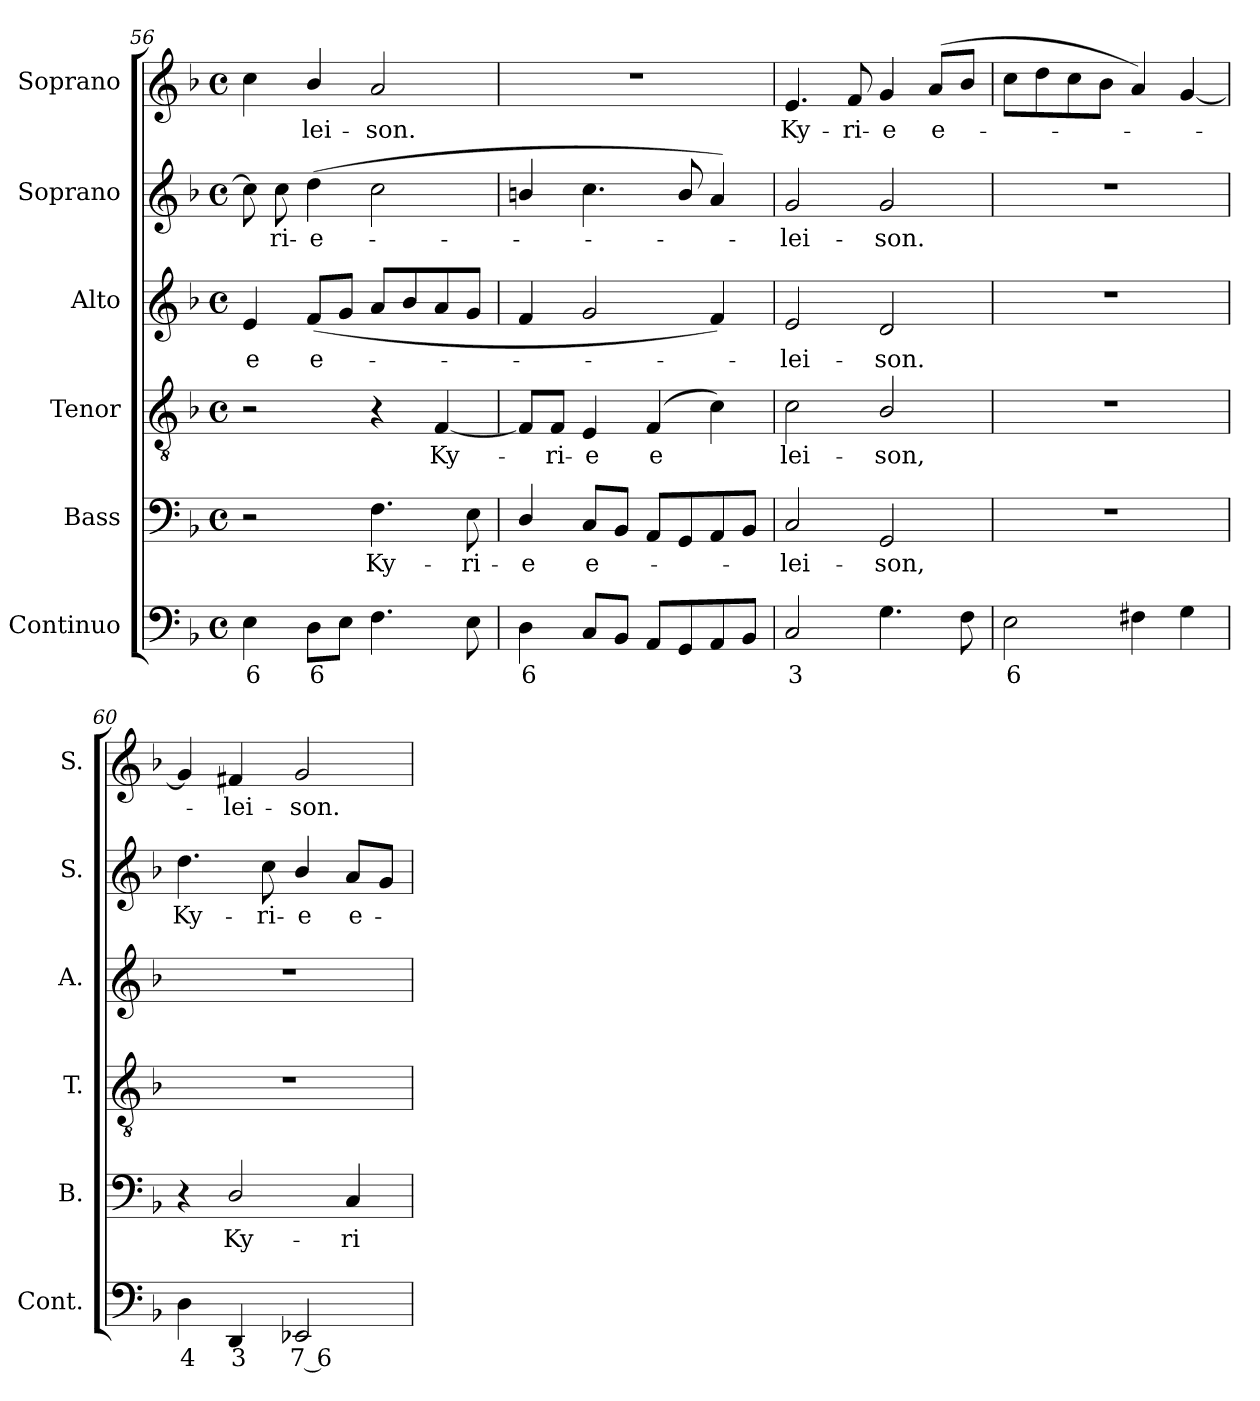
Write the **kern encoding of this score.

**kern	**text	**kern	**text	**kern	**text	**kern	**text	**kern	**text	**kern	**text
*part6	*part6	*part5	*part5	*part4	*part4	*part3	*part3	*part2	*part2	*part1	*part1
*staff6	*staff6	*staff5	*staff5	*staff4	*staff4	*staff3	*staff3	*staff2	*staff2	*staff1	*staff1
*I"Continuo	*	*I"Bass	*	*I"Tenor	*	*I"Alto	*	*I"Soprano	*	*I"Soprano	*
*I'Cont.	*	*I'B.	*	*I'T.	*	*I'A.	*	*I'S.	*	*I'S.	*
*clefF4	*	*clefF4	*	*clefGv2	*	*clefG2	*	*clefG2	*	*clefG2	*
*	*	*	*	*ITrd7c12	*	*	*	*	*	*	*
*k[b-]	*	*k[b-]	*	*k[b-]	*	*k[b-]	*	*k[b-]	*	*k[b-]	*
*F:	*	*F:	*	*F:	*	*F:	*	*F:	*	*F:	*
*M4/4	*	*M4/4	*	*M4/4	*	*M4/4	*	*M4/4	*	*M4/4	*
*met(c)	*	*met(c)	*	*met(c)	*	*met(c)	*	*met(c)	*	*met(c)	*
=56	=56	=56	=56	=56	=56	=56	=56	=56	=56	=56	=56
!	!LO:LY:b:color=#000000	!	!	!	!	!	!	!	!	!	!
!	!	!	!	!	!	!	!LO:LY:b:color=#000000	!	!	!	!
4Ei\	6	2r	.	2r	.	4ei/	-e	8cci\]	.	4cci\	.
!	!	!	!	!	!	!	!	!	!LO:LY:b:color=#000000	!	!
.	.	.	.	.	.	.	.	8cci\	-ri-	.	.
!	!LO:LY:b:color=#000000	!	!	!	!	!	!	!	!	!	!
!	!	!	!	!	!	!	!LO:LY:b:color=#000000	!	!	!	!
!	!	!	!	!	!	!	!	!	!LO:LY:b:color=#000000	!	!
!	!	!	!	!	!	!	!	!	!	!	!LO:LY:b:color=#000000
8Di\L	6	.	.	.	.	(8fi/L	e-	(4ddi\	-e-	4b-i/	-lei-
8Ei\J	.	.	.	.	.	8gi/J	.	.	.	.	.
!	!	!	!LO:LY:b:color=#000000	!	!	!	!	!	!	!	!
!	!	!	!	!	!	!	!	!	!	!	!LO:LY:b:color=#000000
4.Fi\	.	4.Fi\	Ky-	4r	.	8ai/L	.	2cci\	.	2ai/	-son.
.	.	.	.	.	.	8b-i/	.	.	.	.	.
!	!	!	!	!	!LO:LY:b:color=#000000	!	!	!	!	!	!
.	.	.	.	[4FFi/	Ky-	8ai/	.	.	.	.	.
!	!	!	!LO:LY:b:color=#000000	!	!	!	!	!	!	!	!
8Ei\	.	8Ei\	-ri-	.	.	8gi/J	.	.	.	.	.
=57	=57	=57	=57	=57	=57	=57	=57	=57	=57	=57	=57
!	!LO:LY:b:color=#000000	!	!	!	!	!	!	!	!	!	!
!	!	!	!LO:LY:b:color=#000000	!	!	!	!	!	!	!	!
4Di\	6	4Di/	-e	8FFi/L]	.	4fi/	.	4bni/	.	1r	.
!	!	!	!	!	!LO:LY:b:color=#000000	!	!	!	!	!	!
.	.	.	.	8FFi/J	-ri-	.	.	.	.	.	.
!	!	!	!LO:LY:b:color=#000000	!	!	!	!	!	!	!	!
!	!	!	!	!	!LO:LY:b:color=#000000	!	!	!	!	!	!
8Ci/L	.	8Ci/L	e-	4EEi/	-e	2gi/	.	4.cci\	.	.	.
8BB-i/J	.	8BB-i/J	.	.	.	.	.	.	.	.	.
!	!	!	!	!	!LO:LY:b:color=#000000	!	!	!	!	!	!
8AAi/L	.	8AAi/L	.	(4FFi/	e	.	.	.	.	.	.
8GGi/	.	8GGi/	.	.	.	.	.	8bi/	.	.	.
8AAi/	.	8AAi/	.	4Ci\)	.	4fi/)	.	4ai/)	.	.	.
8BB-i/J	.	8BB-i/J	.	.	.	.	.	.	.	.	.
=58	=58	=58	=58	=58	=58	=58	=58	=58	=58	=58	=58
!	!LO:LY:b:color=#000000	!	!	!	!	!	!	!	!	!	!
!	!	!	!LO:LY:b:color=#000000	!	!	!	!	!	!	!	!
!	!	!	!	!	!LO:LY:b:color=#000000	!	!	!	!	!	!
!	!	!	!	!	!	!	!LO:LY:b:color=#000000	!	!	!	!
!	!	!	!	!	!	!	!	!	!LO:LY:b:color=#000000	!	!
!	!	!	!	!	!	!	!	!	!	!	!LO:LY:b:color=#000000
2Ci/	3	2Ci/	-lei-	2Ci\	lei-	2ei/	-lei-	2gi/	-lei-	4.ei/	Ky-
!	!	!	!	!	!	!	!	!	!	!	!LO:LY:b:color=#000000
.	.	.	.	.	.	.	.	.	.	8fi/	-ri-
!	!	!	!LO:LY:b:color=#000000	!	!	!	!	!	!	!	!
!	!	!	!	!	!LO:LY:b:color=#000000	!	!	!	!	!	!
!	!	!	!	!	!	!	!LO:LY:b:color=#000000	!	!	!	!
!	!	!	!	!	!	!	!	!	!LO:LY:b:color=#000000	!	!
!	!	!	!	!	!	!	!	!	!	!	!LO:LY:b:color=#000000
4.Gi\	.	2GGi/	-son,	2BB-i/	-son,	2di/	-son.	2gi/	-son.	4gi/	-e
!	!	!	!	!	!	!	!	!	!	!	!LO:LY:b:color=#000000
.	.	.	.	.	.	.	.	.	.	(8ai/L	e-
8Fi\	.	.	.	.	.	.	.	.	.	8b-i/J	.
!!LO:PB:g=z
=59	=59	=59	=59	=59	=59	=59	=59	=59	=59	=59	=59
!	!LO:LY:b:color=#000000	!	!	!	!	!	!	!	!	!	!
2Ei\	6	1r	.	1r	.	1r	.	1r	.	8cci\L	.
.	.	.	.	.	.	.	.	.	.	8ddi\	.
.	.	.	.	.	.	.	.	.	.	8cci\	.
.	.	.	.	.	.	.	.	.	.	8b-i\J	.
4F#Xi\	.	.	.	.	.	.	.	.	.	4ai/)	.
4Gi\	.	.	.	.	.	.	.	.	.	[4gi/	.
=60	=60	=60	=60	=60	=60	=60	=60	=60	=60	=60	=60
!	!LO:LY:b:color=#000000	!	!	!	!	!	!	!	!	!	!
!	!	!	!	!	!	!	!	!	!LO:LY:b:color=#000000	!	!
4Di\	4	4r	.	1r	.	1r	.	4.ddi\	Ky-	4gi/]	.
!	!LO:LY:b:color=#000000	!	!	!	!	!	!	!	!	!	!
!	!	!	!LO:LY:b:color=#000000	!	!	!	!	!	!	!	!
!	!	!	!	!	!	!	!	!	!	!	!LO:LY:b:color=#000000
4DDi/	3	2Di/	Ky-	.	.	.	.	.	.	4f#Xi/	-lei-
!	!	!	!	!	!	!	!	!	!LO:LY:b:color=#000000	!	!
.	.	.	.	.	.	.	.	8cci\	-ri-	.	.
!	!LO:LY:b:color=#000000	!	!	!	!	!	!	!	!	!	!
!	!	!	!	!	!	!	!	!	!LO:LY:b:color=#000000	!	!
!	!	!	!	!	!	!	!	!	!	!	!LO:LY:b:color=#000000
2EE-Xi/	7 6	.	.	.	.	.	.	4b-i/	-e	2gi/	-son.
!	!	!	!LO:LY:b:color=#000000	!	!	!	!	!	!	!	!
!	!	!	!	!	!	!	!	!	!LO:LY:b:color=#000000	!	!
.	.	4Ci/	-ri-	.	.	.	.	8ai/L	e-	.	.
.	.	.	.	.	.	.	.	8gi/J	.	.	.
=	=	=	=	=	=	=	=	=	=	=	=
*-	*-	*-	*-	*-	*-	*-	*-	*-	*-	*-	*-
